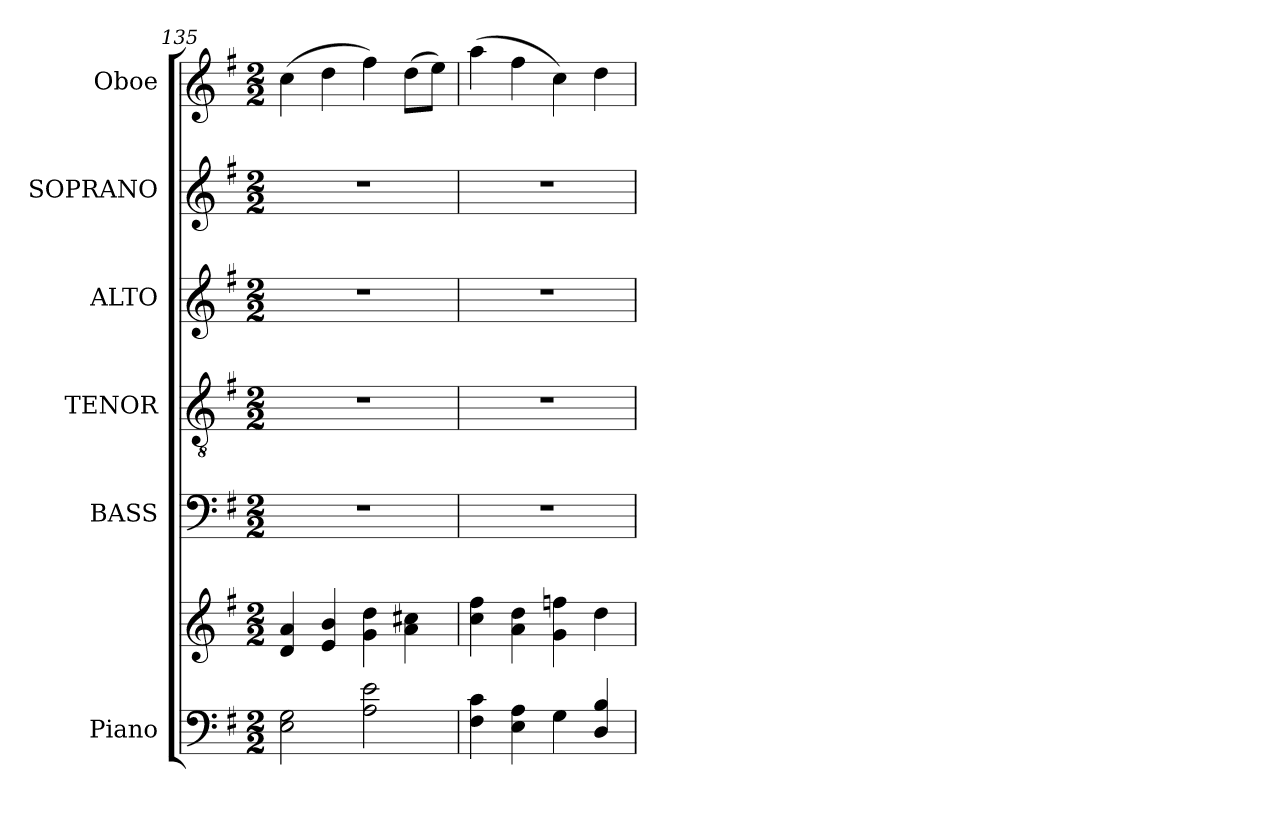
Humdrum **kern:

**kern	**kern	**kern	**kern	**kern	**kern	**kern
*part6	*part6	*part5	*part4	*part3	*part2	*part1
*staff7	*staff6	*staff5	*staff4	*staff3	*staff2	*staff1
*I"Piano	*	*I"BASS	*I"TENOR	*I"ALTO	*I"SOPRANO	*I"Oboe
*I'Pno.	*	*I'B.	*I'T.	*I'A.	*I'S.	*I'Ob.
*clefF4	*clefG2	*clefF4	*clefGv2	*clefG2	*clefG2	*clefG2
*	*	*	*ITrd7c12	*	*	*
*k[f#]	*k[f#]	*k[f#]	*k[f#]	*k[f#]	*k[f#]	*k[f#]
*G:	*G:	*G:	*G:	*G:	*G:	*G:
*M2/2	*M2/2	*M2/2	*M2/2	*M2/2	*M2/2	*M2/2
=135	=135	=135	=135	=135	=135	=135
2Ei\ 2Gi	4di/ 4ai	1r	1r	1r	1r	(4cci\
.	4ei/ 4bi	.	.	.	.	4ddi\
2Ai\ 2ei	4gi\ 4ddi	.	.	.	.	4ff#i\)
.	4ai\ 4cc#Xi	.	.	.	.	(8ddi\L
.	.	.	.	.	.	8eei\J)
!!LO:PB:g=z
=136	=136	=136	=136	=136	=136	=136
4F#i\ 4ci	4cci\ 4ff#i	1r	1r	1r	1r	(4aai\
4Ei\ 4Ai	4ai\ 4ddi	.	.	.	.	4ff#i\
4Gi\	4gi\ 4ffni	.	.	.	.	4cci\)
4Di/ 4Bi	4ddi\	.	.	.	.	4ddi\
=	=	=	=	=	=	=
*-	*-	*-	*-	*-	*-	*-
